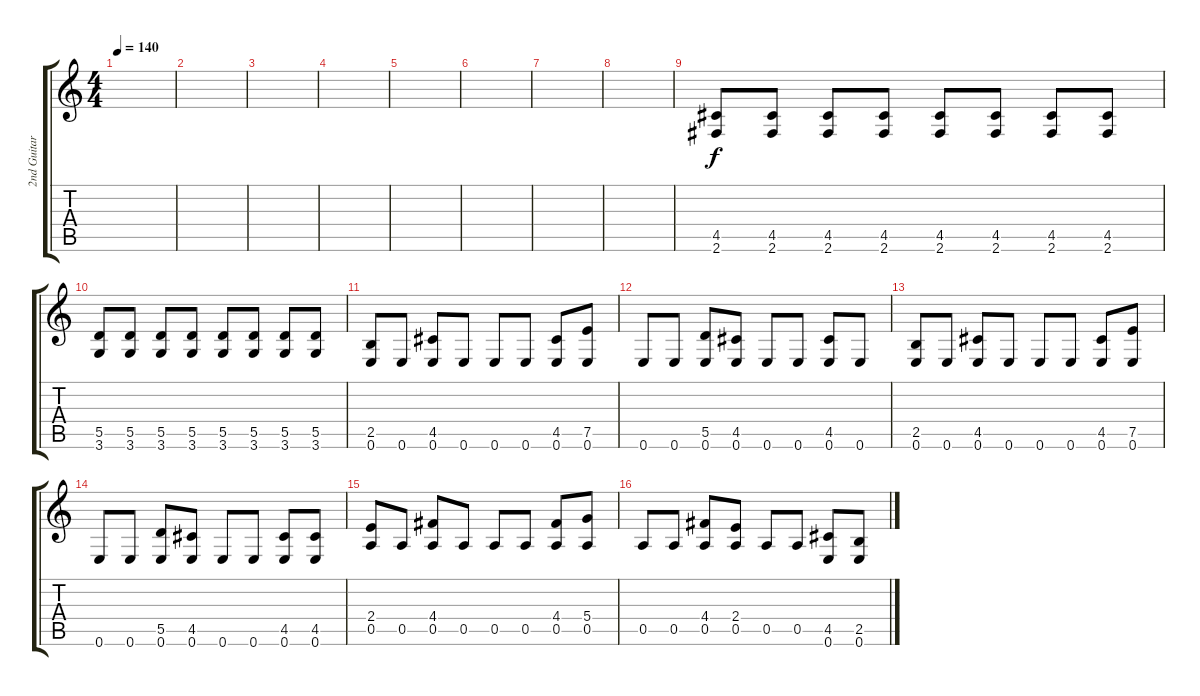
\track ("2nd Guitar" "2nd Guitar") {instrument distortionguitar}
\staff {score tabs}
\tuning (E4 B3 G3 D3 A2 E2) {hide}
\ts (4 4)
\tempo 140
\clef g2
\ks c
|
|
|
|
|
|
|
|
(4.5 2.6).8 (4.5 2.6).8 (4.5 2.6).8 (4.5 2.6).8 (4.5 2.6).8 (4.5 2.6).8 (4.5 2.6).8 (4.5 2.6).8 |
(5.5 3.6).8 (5.5 3.6).8 (5.5 3.6).8 (5.5 3.6).8 (5.5 3.6).8 (5.5 3.6).8 (5.5 3.6).8 (5.5 3.6).8 |
(2.5 0.6).8 0.6.8 (4.5 0.6).8 0.6.8 0.6.8 0.6.8 (4.5 0.6).8 (7.5 0.6).8 |
0.6.8 0.6.8 (5.5 0.6).8 (4.5 0.6).8 0.6.8 0.6.8 (4.5 0.6).8 0.6.8 |
(2.5 0.6).8 0.6.8 (4.5 0.6).8 0.6.8 0.6.8 0.6.8 (4.5 0.6).8 (7.5 0.6).8 |
0.6.8 0.6.8 (5.5 0.6).8 (4.5 0.6).8 0.6.8 0.6.8 (4.5 0.6).8 (4.5 0.6).8 |
(2.4 0.5).8 0.5.8 (4.4 0.5).8 0.5.8 0.5.8 0.5.8 (4.4 0.5).8 (5.4 0.5).8 |
0.5.8 0.5.8 (4.4 0.5).8 (2.4 0.5).8 0.5.8 0.5.8 (4.5 0.6).8 (2.5 0.6).8
